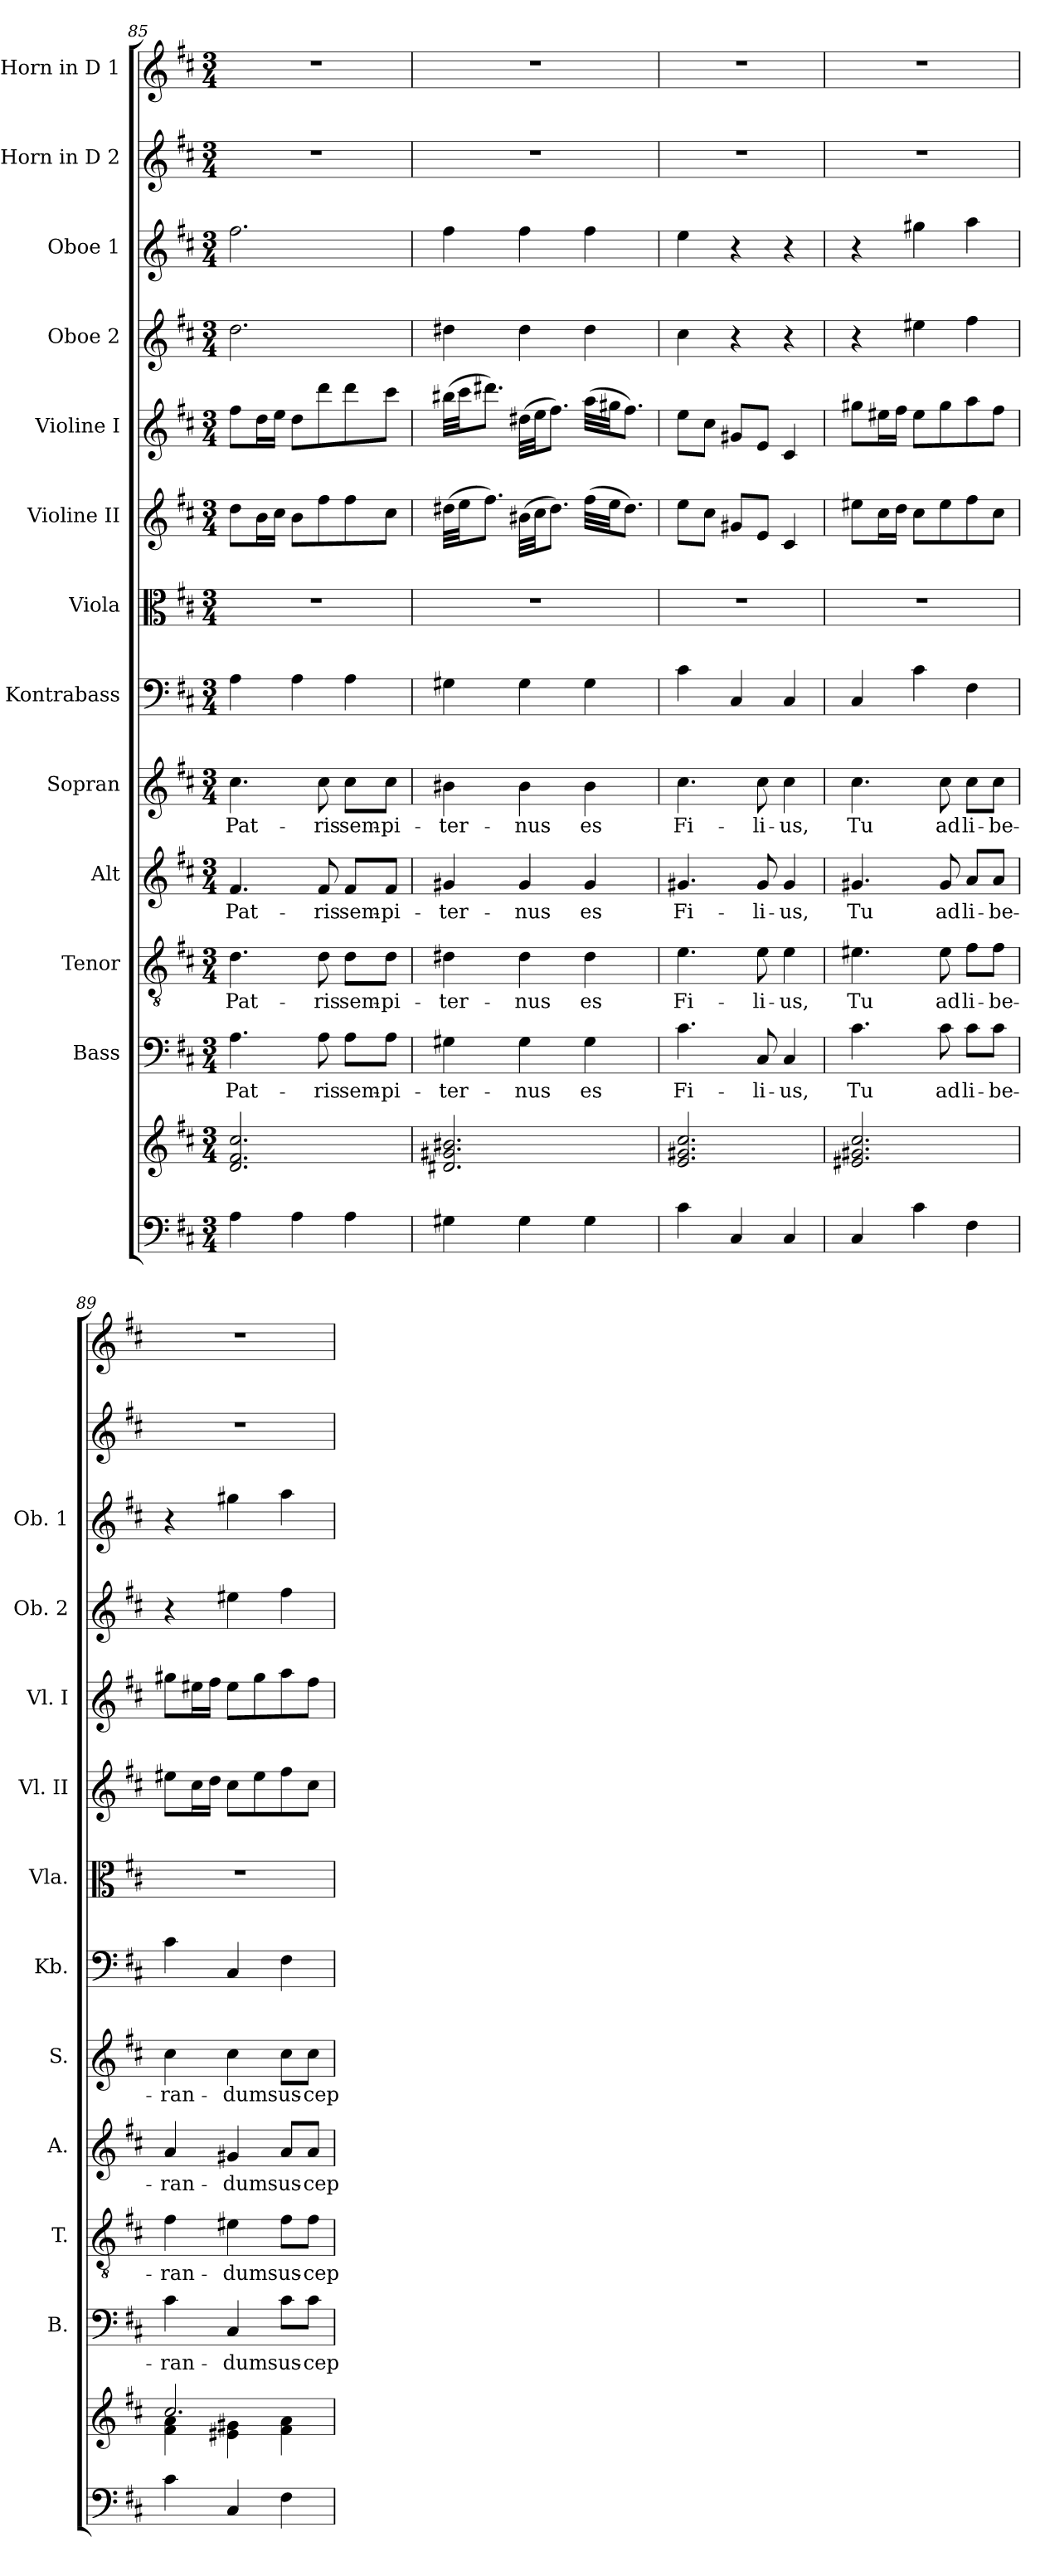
**kern	**kern	**kern	**text	**kern	**text	**kern	**text	**kern	**text	**kern	**kern	**kern	**kern	**kern	**kern	**kern	**kern
*part13	*part13	*part12	*part12	*part11	*part11	*part10	*part10	*part9	*part9	*part8	*part7	*part6	*part5	*part4	*part3	*part2	*part1
*staff14	*staff13	*staff12	*staff12	*staff11	*staff11	*staff10	*staff10	*staff9	*staff9	*staff8	*staff7	*staff6	*staff5	*staff4	*staff3	*staff2	*staff1
*	*	*I"Bass	*	*I"Tenor	*	*I"Alt	*	*I"Sopran	*	*I"Kontrabass	*I"Viola	*I"Violine II	*I"Violine I	*I"Oboe 2	*I"Oboe 1	*I"Horn in D 2	*I"Horn in D 1
*	*	*I'B.	*	*I'T.	*	*I'A.	*	*I'S.	*	*I'Kb.	*I'Vla.	*I'Vl. II	*I'Vl. I	*I'Ob. 2	*I'Ob. 1	*	*
*clefF4	*clefG2	*clefF4	*	*clefGv2	*	*clefG2	*	*clefG2	*	*clefF4	*clefC3	*clefG2	*clefG2	*clefG2	*clefG2	*clefG2	*clefG2
*	*	*	*	*	*	*	*	*	*	*ITrd7c12	*	*	*	*	*	*ITrd7c12	*ITrd7c12
*k[f#c#]	*k[f#c#]	*k[f#c#]	*	*k[f#c#]	*	*k[f#c#]	*	*k[f#c#]	*	*k[f#c#]	*k[f#c#]	*k[f#c#]	*k[f#c#]	*k[f#c#]	*k[f#c#]	*k[f#c#]	*k[f#c#]
*D:	*D:	*D:	*	*D:	*	*D:	*	*D:	*	*D:	*D:	*D:	*D:	*D:	*D:	*D:	*D:
*M3/4	*M3/4	*M3/4	*	*M3/4	*	*M3/4	*	*M3/4	*	*M3/4	*M3/4	*M3/4	*M3/4	*M3/4	*M3/4	*M3/4	*M3/4
=85	=85	=85	=85	=85	=85	=85	=85	=85	=85	=85	=85	=85	=85	=85	=85	=85	=85
!	!	!	!LO:LY:b	!	!LO:LY:b	!	!LO:LY:b	!	!LO:LY:b	!	!	!	!	!	!	!	!
4A\	2.d/ 2.f#/ 2.cc#/	4.A\	Pat-	4.d\	Pat-	4.f#/	Pat-	4.cc#\	Pat-	4AA\	2.r	8dd\L	8ff#\L	2.dd\	2.ff#\	2.r	2.r
.	.	.	.	.	.	.	.	.	.	.	.	16b\L	16dd\L	.	.	.	.
.	.	.	.	.	.	.	.	.	.	.	.	16cc#\JJ	16ee\JJ	.	.	.	.
4A\	.	.	.	.	.	.	.	.	.	4AA\	.	8b\L	8dd\L	.	.	.	.
!	!	!	!LO:LY:b	!	!LO:LY:b	!	!LO:LY:b	!	!LO:LY:b	!	!	!	!	!	!	!	!
.	.	8A\	-ris	8d\	-ris	8f#/	-ris	8cc#\	-ris	.	.	8ff#\	8ddd\	.	.	.	.
!	!	!	!LO:LY:b	!	!LO:LY:b	!	!LO:LY:b	!	!LO:LY:b	!	!	!	!	!	!	!	!
4A\	.	8A\L	sem-	8d\L	sem-	8f#/L	sem-	8cc#\L	sem-	4AA\	.	8ff#\	8ddd\	.	.	.	.
!	!	!	!LO:LY:b	!	!LO:LY:b	!	!LO:LY:b	!	!LO:LY:b	!	!	!	!	!	!	!	!
.	.	8A\J	-pi-	8d\J	-pi-	8f#/J	-pi-	8cc#\J	-pi-	.	.	8cc#\J	8ccc#\J	.	.	.	.
=86	=86	=86	=86	=86	=86	=86	=86	=86	=86	=86	=86	=86	=86	=86	=86	=86	=86
!	!	!	!LO:LY:b	!	!LO:LY:b	!	!LO:LY:b	!	!LO:LY:b	!	!	!	!	!	!	!	!
4G#X\	2.d#X/ 2.g#X/ 2.b#X/	4G#X\	-ter-	4d#X\	-ter-	4g#X/	-ter-	4b#X\	-ter-	4GG#X\	2.r	(>32dd#X\LLL	(>32bb#X\LLL	4dd#X\	4ff#\	2.r	2.r
.	.	.	.	.	.	.	.	.	.	.	.	32ee\JJ	32ccc#\JJ	.	.	.	.
.	.	.	.	.	.	.	.	.	.	.	.	8.ff#\J)	8.ddd#X\J)	.	.	.	.
!	!	!	!LO:LY:b	!	!LO:LY:b	!	!LO:LY:b	!	!LO:LY:b	!	!	!	!	!	!	!	!
4G#\	.	4G#\	-nus	4d#\	-nus	4g#/	-nus	4b#\	-nus	4GG#\	.	(>32b#X\LLL	(>32dd#X\LLL	4dd#\	4ff#\	.	.
.	.	.	.	.	.	.	.	.	.	.	.	32cc#\JJ	32ee\JJ	.	.	.	.
.	.	.	.	.	.	.	.	.	.	.	.	8.dd#\J)	8.ff#\J)	.	.	.	.
!	!	!	!LO:LY:b	!	!LO:LY:b	!	!LO:LY:b	!	!LO:LY:b	!	!	!	!	!	!	!	!
4G#\	.	4G#\	es	4d#\	es	4g#/	es	4b#\	es	4GG#\	.	(>32ff#\LLL	(>32aa\LLL	4dd#\	4ff#\	.	.
.	.	.	.	.	.	.	.	.	.	.	.	32ee\JJ	32gg#X\JJ	.	.	.	.
.	.	.	.	.	.	.	.	.	.	.	.	8.dd#\J)	8.ff#\J)	.	.	.	.
!!LO:PB:g=z
=87	=87	=87	=87	=87	=87	=87	=87	=87	=87	=87	=87	=87	=87	=87	=87	=87	=87
!	!	!	!LO:LY:b	!	!LO:LY:b	!	!LO:LY:b	!	!LO:LY:b	!	!	!	!	!	!	!	!
4c#\	2.e/ 2.g#X/ 2.cc#/	4.c#\	Fi-	4.e\	Fi-	4.g#X/	Fi-	4.cc#\	Fi-	4C#\	2.r	8ee\L	8ee\L	4cc#\	4ee\	2.r	2.r
.	.	.	.	.	.	.	.	.	.	.	.	8cc#\J	8cc#\J	.	.	.	.
4C#/	.	.	.	.	.	.	.	.	.	4CC#/	.	8g#X/L	8g#X/L	4r	4r	.	.
!	!	!	!LO:LY:b	!	!LO:LY:b	!	!LO:LY:b	!	!LO:LY:b	!	!	!	!	!	!	!	!
.	.	8C#/	-li-	8e\	-li-	8g#/	-li-	8cc#\	-li-	.	.	8e/J	8e/J	.	.	.	.
!	!	!	!LO:LY:b	!	!LO:LY:b	!	!LO:LY:b	!	!LO:LY:b	!	!	!	!	!	!	!	!
4C#/	.	4C#/	-us,	4e\	-us,	4g#/	-us,	4cc#\	-us,	4CC#/	.	4c#/	4c#/	4r	4r	.	.
=88	=88	=88	=88	=88	=88	=88	=88	=88	=88	=88	=88	=88	=88	=88	=88	=88	=88
!	!	!	!LO:LY:b	!	!LO:LY:b	!	!LO:LY:b	!	!LO:LY:b	!	!	!	!	!	!	!	!
4C#/	2.e#X/ 2.g#X/ 2.cc#/	4.c#\	Tu	4.e#X\	Tu	4.g#X/	Tu	4.cc#\	Tu	4CC#/	2.r	8ee#X\L	8gg#X\L	4r	4r	2.r	2.r
.	.	.	.	.	.	.	.	.	.	.	.	16cc#\L	16ee#X\L	.	.	.	.
.	.	.	.	.	.	.	.	.	.	.	.	16dd\JJ	16ff#\JJ	.	.	.	.
4c#\	.	.	.	.	.	.	.	.	.	4C#\	.	8cc#\L	8ee#\L	4ee#X\	4gg#X\	.	.
!	!	!	!LO:LY:b	!	!LO:LY:b	!	!LO:LY:b	!	!LO:LY:b	!	!	!	!	!	!	!	!
.	.	8c#\	ad	8e#\	ad	8g#/	ad	8cc#\	ad	.	.	8ee#\	8gg#\	.	.	.	.
!	!	!	!LO:LY:b	!	!LO:LY:b	!	!LO:LY:b	!	!LO:LY:b	!	!	!	!	!	!	!	!
4F#\	.	8c#\L	li-	8f#\L	li-	8a/L	li-	8cc#\L	li-	4FF#\	.	8ff#\	8aa\	4ff#\	4aa\	.	.
!	!	!	!LO:LY:b	!	!LO:LY:b	!	!LO:LY:b	!	!LO:LY:b	!	!	!	!	!	!	!	!
.	.	8c#\J	-be-	8f#\J	-be-	8a/J	-be-	8cc#\J	-be-	.	.	8cc#\J	8ff#\J	.	.	.	.
=89	=89	=89	=89	=89	=89	=89	=89	=89	=89	=89	=89	=89	=89	=89	=89	=89	=89
*	*^	*	*	*	*	*	*	*	*	*	*	*	*	*	*	*	*
!	!	!	!	!LO:LY:b	!	!LO:LY:b	!	!LO:LY:b	!	!LO:LY:b	!	!	!	!	!	!	!	!
4c#\	2.cc#/	4f#\ 4a\	4c#\	-ran-	4f#\	-ran-	4a/	-ran-	4cc#\	-ran-	4C#\	2.r	8ee#X\L	8gg#X\L	4r	4r	2.r	2.r
.	.	.	.	.	.	.	.	.	.	.	.	.	16cc#\L	16ee#X\L	.	.	.	.
.	.	.	.	.	.	.	.	.	.	.	.	.	16dd\JJ	16ff#\JJ	.	.	.	.
!	!	!	!	!LO:LY:b	!	!LO:LY:b	!	!LO:LY:b	!	!LO:LY:b	!	!	!	!	!	!	!	!
4C#/	.	4e#X\ 4g#X\	4C#/	-dum	4e#X\	-dum	4g#X/	-dum	4cc#\	-dum	4CC#/	.	8cc#\L	8ee#\L	4ee#X\	4gg#X\	.	.
.	.	.	.	.	.	.	.	.	.	.	.	.	8ee#\	8gg#\	.	.	.	.
!	!	!	!	!LO:LY:b	!	!LO:LY:b	!	!LO:LY:b	!	!LO:LY:b	!	!	!	!	!	!	!	!
4F#\	.	4f#\ 4a\	8c#\L	sus-	8f#\L	sus-	8a/L	sus-	8cc#\L	sus-	4FF#\	.	8ff#\	8aa\	4ff#\	4aa\	.	.
!	!	!	!	!LO:LY:b	!	!LO:LY:b	!	!LO:LY:b	!	!LO:LY:b	!	!	!	!	!	!	!	!
.	.	.	8c#\J	-cep-	8f#\J	-cep-	8a/J	-cep-	8cc#\J	-cep-	.	.	8cc#\J	8ff#\J	.	.	.	.
*	*v	*v	*	*	*	*	*	*	*	*	*	*	*	*	*	*	*	*
=	=	=	=	=	=	=	=	=	=	=	=	=	=	=	=	=	=
*-	*-	*-	*-	*-	*-	*-	*-	*-	*-	*-	*-	*-	*-	*-	*-	*-	*-
